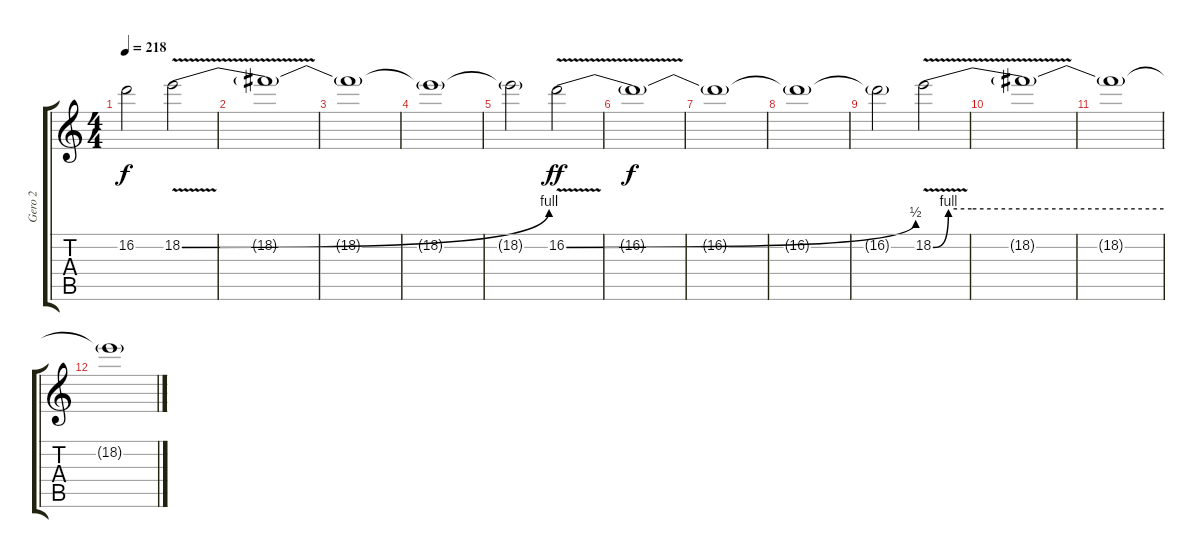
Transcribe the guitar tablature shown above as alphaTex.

\track ("Gero 2" "Gero 2") {instrument distortionguitar}
\staff {score tabs}
\tuning (Eb4 Bb3 Gb3 Db3 Ab2 Eb2) {hide}
\ts (4 4)
\tempo 218
\clef g2
\ks c
16.2{t}.2{dy f} 18.2{be (bend 0 0 60 4) v}.2 |
18.2{t}.1 |
18.2{t}.1 |
18.2{t}.1 |
18.2{t}.2 16.2{be (bend 0 0 60 2) v}.2{dy ff} |
16.2{t}.1{dy f} |
16.2{t}.1 |
16.2{t}.1 |
16.2{t}.2 18.2{be (custom 0 0 4 4 10 4 30 4 60 4) v}.2 |
18.2{t}.1 |
18.2{t}.1 |
18.2{t}.1
